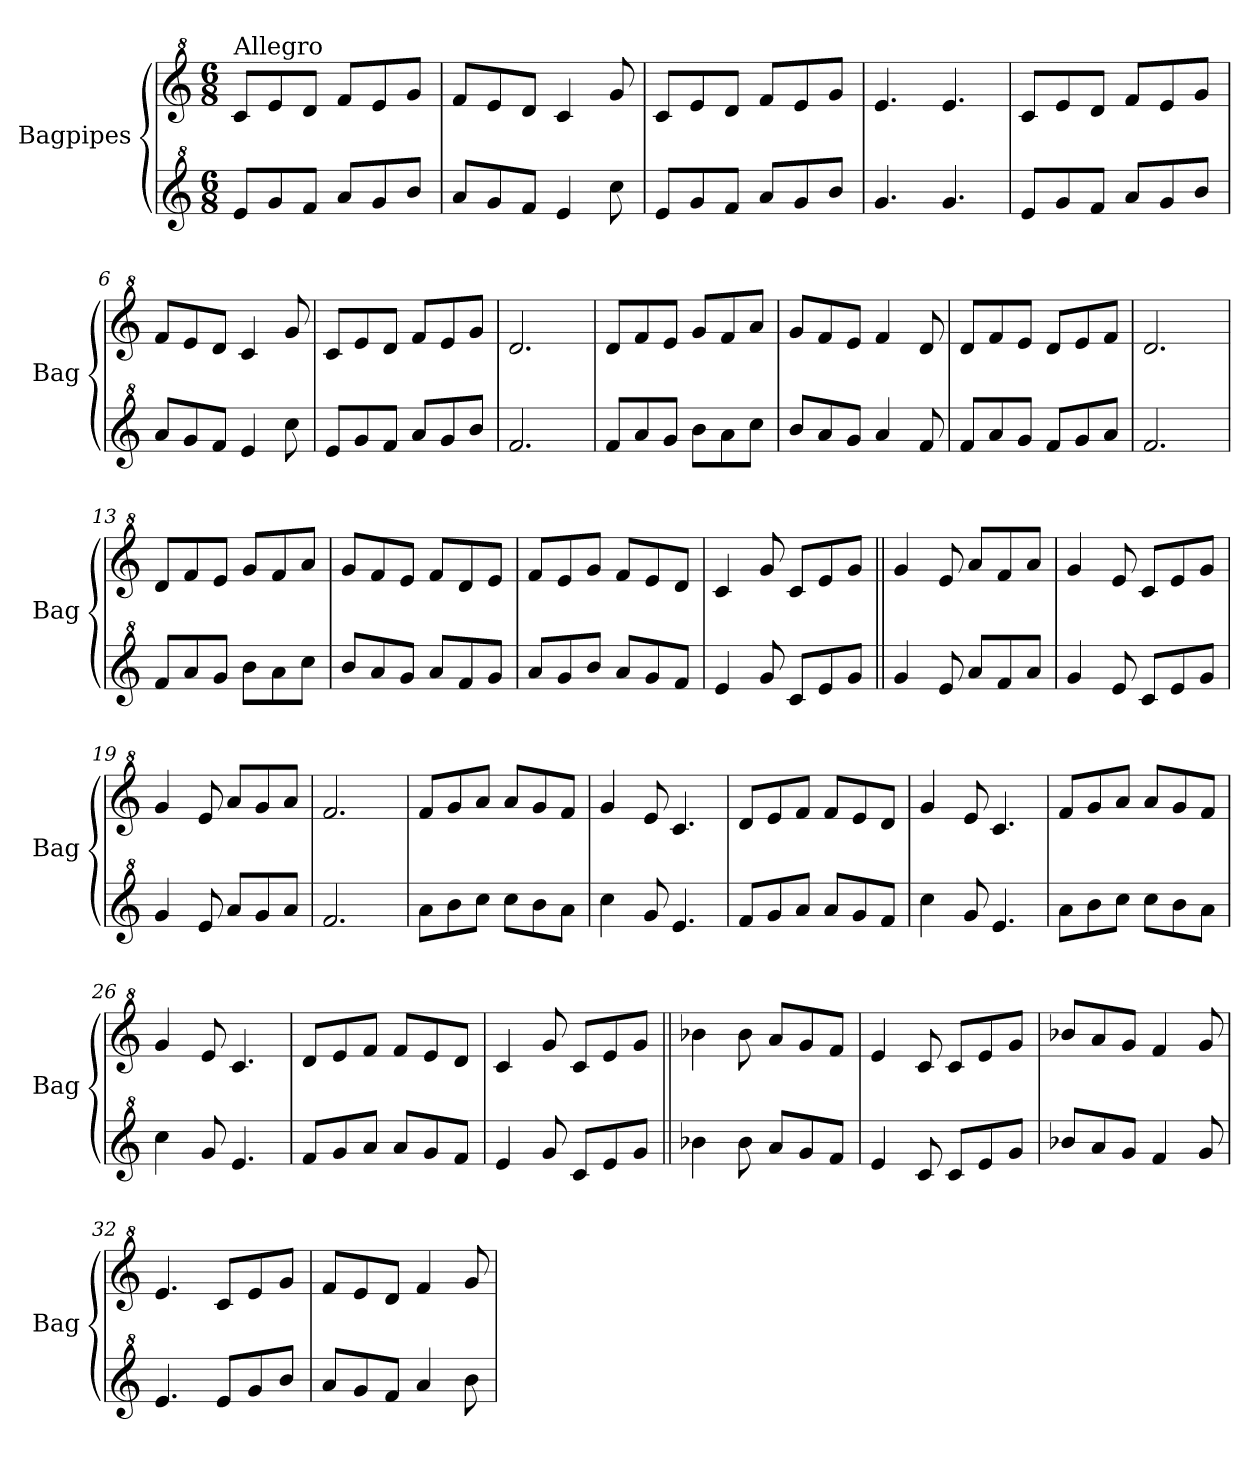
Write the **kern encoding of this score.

**kern	**kern
*part2	*part1
*staff2	*staff1
*I"Bagpipes	*I"Bagpipes
*I'Bag	*I'Bag
*clefG^2	*clefG^2
*k[]	*k[]
*C:	*C:
*M6/8	*M6/8
=1	=1
!	!LO:TX:a:t=Allegro
8ee/L	8cc/L
8gg/	8ee/
8ff/J	8dd/J
8aa/L	8ff/L
8gg/	8ee/
8bb/J	8gg/J
=2	=2
8aa/L	8ff/L
8gg/	8ee/
8ff/J	8dd/J
4ee/	4cc/
8ccc\	8gg/
=3	=3
8ee/L	8cc/L
8gg/	8ee/
8ff/J	8dd/J
8aa/L	8ff/L
8gg/	8ee/
8bb/J	8gg/J
=4	=4
4.gg/	4.ee/
4.gg/	4.ee/
=5	=5
8ee/L	8cc/L
8gg/	8ee/
8ff/J	8dd/J
8aa/L	8ff/L
8gg/	8ee/
8bb/J	8gg/J
=6	=6
8aa/L	8ff/L
8gg/	8ee/
8ff/J	8dd/J
4ee/	4cc/
8ccc\	8gg/
=7	=7
8ee/L	8cc/L
8gg/	8ee/
8ff/J	8dd/J
8aa/L	8ff/L
8gg/	8ee/
8bb/J	8gg/J
!!LO:LB:g=z
=8	=8
2.ff/	2.dd/
=9	=9
8ff/L	8dd/L
8aa/	8ff/
8gg/J	8ee/J
8bb\L	8gg/L
8aa\	8ff/
8ccc\J	8aa/J
=10	=10
8bb/L	8gg/L
8aa/	8ff/
8gg/J	8ee/J
4aa/	4ff/
8ff/	8dd/
=11	=11
8ff/L	8dd/L
8aa/	8ff/
8gg/J	8ee/J
8ff/L	8dd/L
8gg/	8ee/
8aa/J	8ff/J
=12	=12
2.ff/	2.dd/
=13	=13
8ff/L	8dd/L
8aa/	8ff/
8gg/J	8ee/J
8bb\L	8gg/L
8aa\	8ff/
8ccc\J	8aa/J
=14	=14
8bb/L	8gg/L
8aa/	8ff/
8gg/J	8ee/J
8aa/L	8ff/L
8ff/	8dd/
8gg/J	8ee/J
=15	=15
8aa/L	8ff/L
8gg/	8ee/
8bb/J	8gg/J
8aa/L	8ff/L
8gg/	8ee/
8ff/J	8dd/J
!!LO:LB:g=z
=16	=16
4ee/	4cc/
8gg/	8gg/
8cc/L	8cc/L
8ee/	8ee/
8gg/J	8gg/J
=17||	=17||
4gg/	4gg/
8ee/	8ee/
8aa/L	8aa/L
8ff/	8ff/
8aa/J	8aa/J
=18	=18
4gg/	4gg/
8ee/	8ee/
8cc/L	8cc/L
8ee/	8ee/
8gg/J	8gg/J
=19	=19
4gg/	4gg/
8ee/	8ee/
8aa/L	8aa/L
8gg/	8gg/
8aa/J	8aa/J
=20	=20
2.ff/	2.ff/
=21	=21
8aa\L	8ff/L
8bb\	8gg/
8ccc\J	8aa/J
8ccc\L	8aa/L
8bb\	8gg/
8aa\J	8ff/J
=22	=22
4ccc\	4gg/
8gg/	8ee/
4.ee/	4.cc/
=23	=23
8ff/L	8dd/L
8gg/	8ee/
8aa/J	8ff/J
8aa/L	8ff/L
8gg/	8ee/
8ff/J	8dd/J
!!LO:LB:g=z
=24	=24
4ccc\	4gg/
8gg/	8ee/
4.ee/	4.cc/
=25	=25
8aa\L	8ff/L
8bb\	8gg/
8ccc\J	8aa/J
8ccc\L	8aa/L
8bb\	8gg/
8aa\J	8ff/J
=26	=26
4ccc\	4gg/
8gg/	8ee/
4.ee/	4.cc/
=27	=27
8ff/L	8dd/L
8gg/	8ee/
8aa/J	8ff/J
8aa/L	8ff/L
8gg/	8ee/
8ff/J	8dd/J
=28	=28
4ee/	4cc/
8gg/	8gg/
8cc/L	8cc/L
8ee/	8ee/
8gg/J	8gg/J
=29||	=29||
4bb-X\	4bb-X\
8bb-\	8bb-\
8aa/L	8aa/L
8gg/	8gg/
8ff/J	8ff/J
=30	=30
4ee/	4ee/
8cc/	8cc/
8cc/L	8cc/L
8ee/	8ee/
8gg/J	8gg/J
!!LO:LB:g=z
=31	=31
8bb-X/L	8bb-X/L
8aa/	8aa/
8gg/J	8gg/J
4ff/	4ff/
8gg/	8gg/
=32	=32
4.ee/	4.ee/
8ee/L	8cc/L
8gg/	8ee/
8bb/J	8gg/J
=33	=33
8aa/L	8ff/L
8gg/	8ee/
8ff/J	8dd/J
4aa/	4ff/
8bb\	8gg/
=	=
*-	*-
